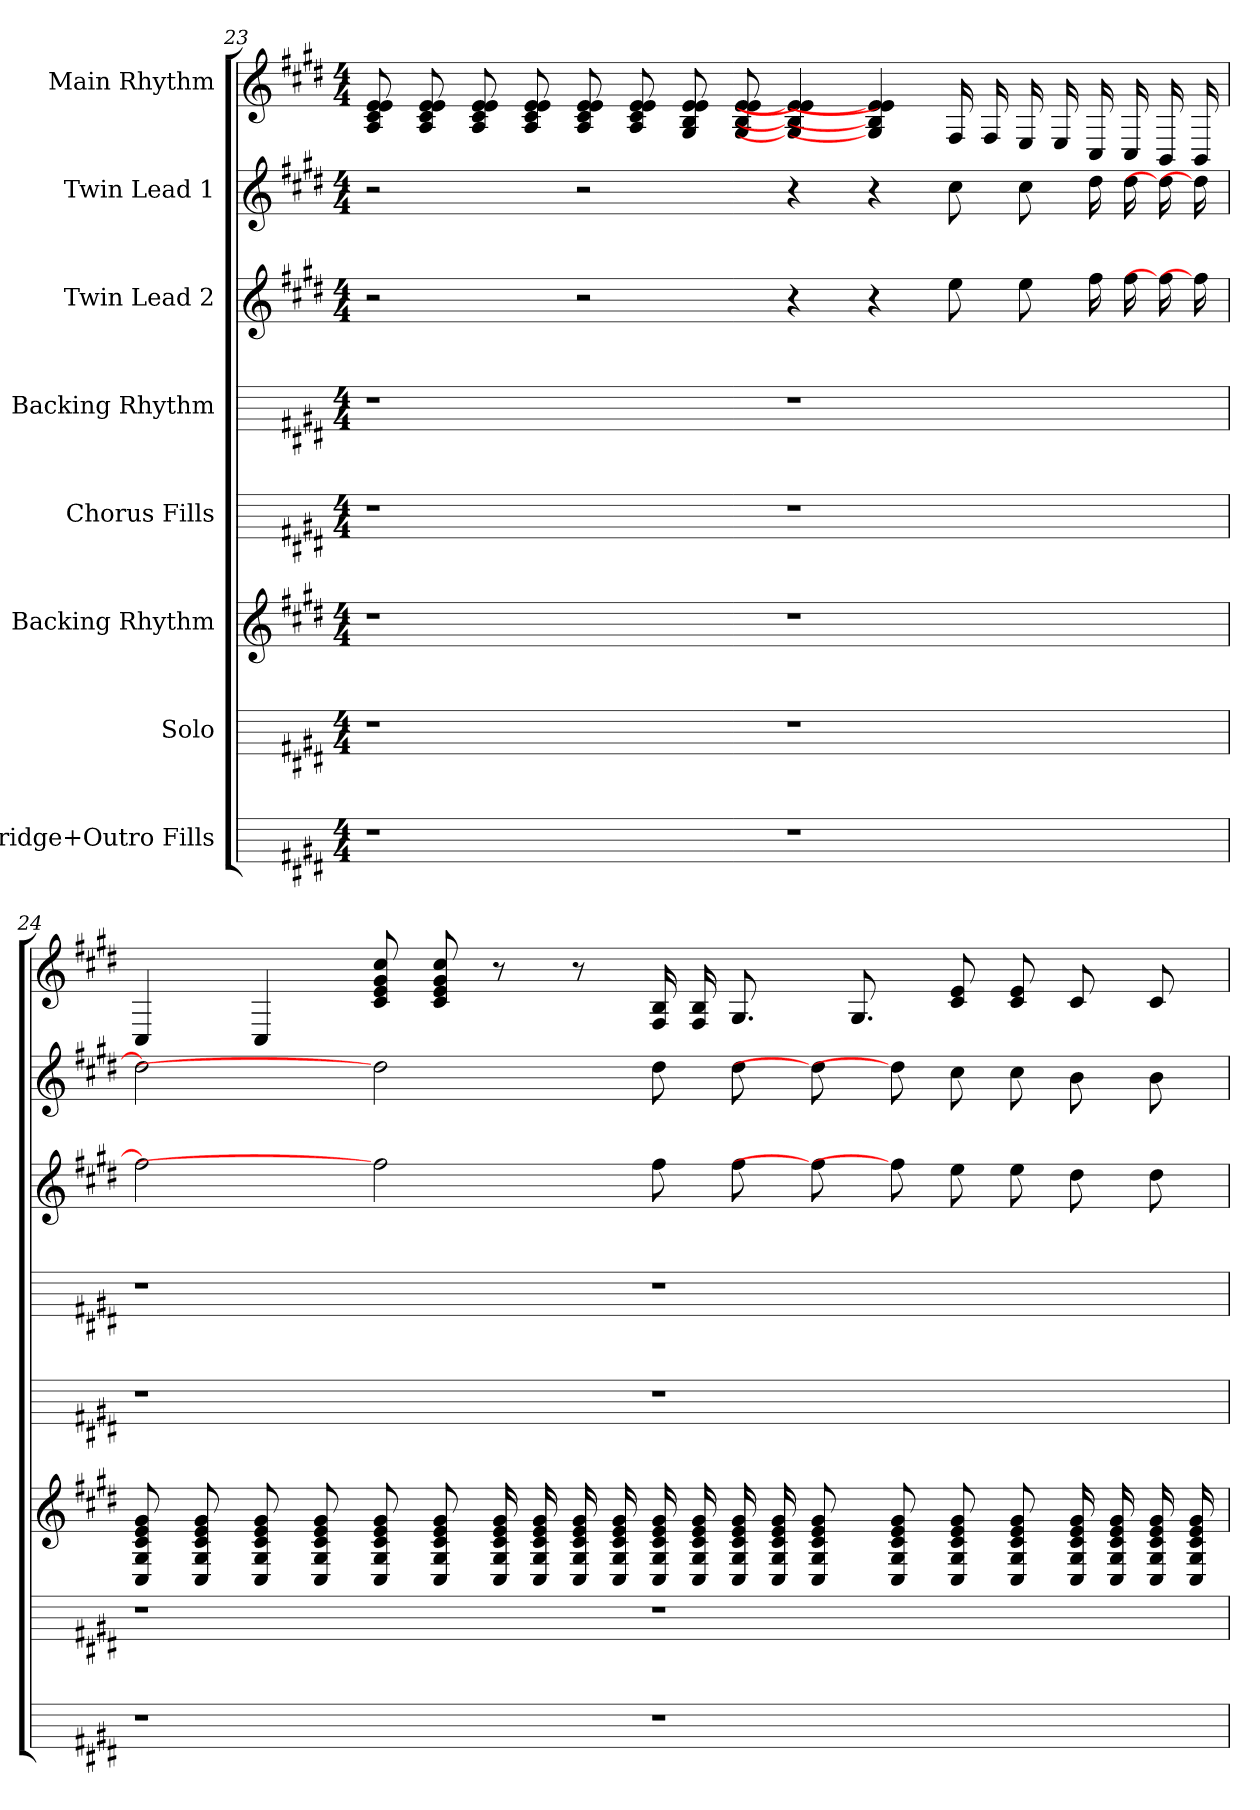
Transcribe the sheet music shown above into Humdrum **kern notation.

**kern	**kern	**kern	**kern	**kern	**kern	**kern	**kern
*part8	*part7	*part6	*part5	*part4	*part3	*part2	*part1
*staff8	*staff7	*staff6	*staff5	*staff4	*staff3	*staff2	*staff1
*I"Bridge+Outro Fills	*I"Solo	*I"Backing Rhythm	*I"Chorus Fills	*I"Backing Rhythm	*I"Twin Lead 2	*I"Twin Lead 1	*I"Main Rhythm
*	*	*	*	*	*	*	*
*k[f#c#g#d#]	*k[f#c#g#d#]	*k[f#c#g#d#]	*k[f#c#g#d#]	*k[f#c#g#d#]	*k[f#c#g#d#]	*k[f#c#g#d#]	*k[f#c#g#d#]
*M4/4	*M4/4	*M4/4	*M4/4	*M4/4	*M4/4	*M4/4	*M4/4
=23	=23	=23	=23	=23	=23	=23	=23
1r	1r	1r	1r	1r	2r	2r	8e 8e 8c# 8A
.	.	.	.	.	.	.	8e 8e 8c# 8A
.	.	.	.	.	.	.	8e 8e 8c# 8A
.	.	.	.	.	.	.	8e 8e 8c# 8A
.	.	.	.	.	2r	2r	8e 8e 8c# 8A
.	.	.	.	.	.	.	8e 8e 8c# 8A
.	.	.	.	.	.	.	8e 8e 8B 8G#
.	.	.	.	.	.	.	8e 8e 8B 8G#
1r	1r	1r	1r	1r	4r	4r	4e] 4e] 4B] 4G#]
.	.	.	.	.	4r	4r	4e] 4e] 4B] 4G#]
.	.	.	.	.	8ee	8cc#	16F#
.	.	.	.	.	.	.	16F#
.	.	.	.	.	8ee	8cc#	16E
.	.	.	.	.	.	.	16E
.	.	.	.	.	16ff#	16dd#	16C#
.	.	.	.	.	16ff#	16dd#	16C#
.	.	.	.	.	16ff#]	16dd#]	16BB
.	.	.	.	.	16ff#]	16dd#]	16BB
=24	=24	=24	=24	=24	=24	=24	=24
1r	1r	8g# 8e 8c# 8G# 8C#	1r	1r	2ff#]	2dd#]	4C#
.	.	8g# 8e 8c# 8G# 8C#	.	.	.	.	.
.	.	8g# 8e 8c# 8G# 8C#	.	.	.	.	4C#
.	.	8g# 8e 8c# 8G# 8C#	.	.	.	.	.
.	.	8g# 8e 8c# 8G# 8C#	.	.	2ff#]	2dd#]	8cc# 8g# 8e 8c#
.	.	8g# 8e 8c# 8G# 8C#	.	.	.	.	8cc# 8g# 8e 8c#
.	.	16g# 16e 16c# 16G# 16C#	.	.	.	.	8r
.	.	16g# 16e 16c# 16G# 16C#	.	.	.	.	.
.	.	16g# 16e 16c# 16G# 16C#	.	.	.	.	8r
.	.	16g# 16e 16c# 16G# 16C#	.	.	.	.	.
1r	1r	16g# 16e 16c# 16G# 16C#	1r	1r	8ff#	8dd#	16B 16F#
.	.	16g# 16e 16c# 16G# 16C#	.	.	.	.	16B 16F#
.	.	16g# 16e 16c# 16G# 16C#	.	.	8ff#	8dd#	8.G#
.	.	16g# 16e 16c# 16G# 16C#	.	.	.	.	.
.	.	8g# 8e 8c# 8G# 8C#	.	.	8ff#]	8dd#]	.
.	.	.	.	.	.	.	8.G#
.	.	8g# 8e 8c# 8G# 8C#	.	.	8ff#]	8dd#]	.
.	.	8g# 8e 8c# 8G# 8C#	.	.	8ee	8cc#	8e 8c#
.	.	8g# 8e 8c# 8G# 8C#	.	.	8ee	8cc#	8e 8c#
.	.	16g# 16e 16c# 16G# 16C#	.	.	8dd#	8b	8c#
.	.	16g# 16e 16c# 16G# 16C#	.	.	.	.	.
.	.	16g# 16e 16c# 16G# 16C#	.	.	8dd#	8b	8c#
.	.	16g# 16e 16c# 16G# 16C#	.	.	.	.	.
=	=	=	=	=	=	=	=
*-	*-	*-	*-	*-	*-	*-	*-
